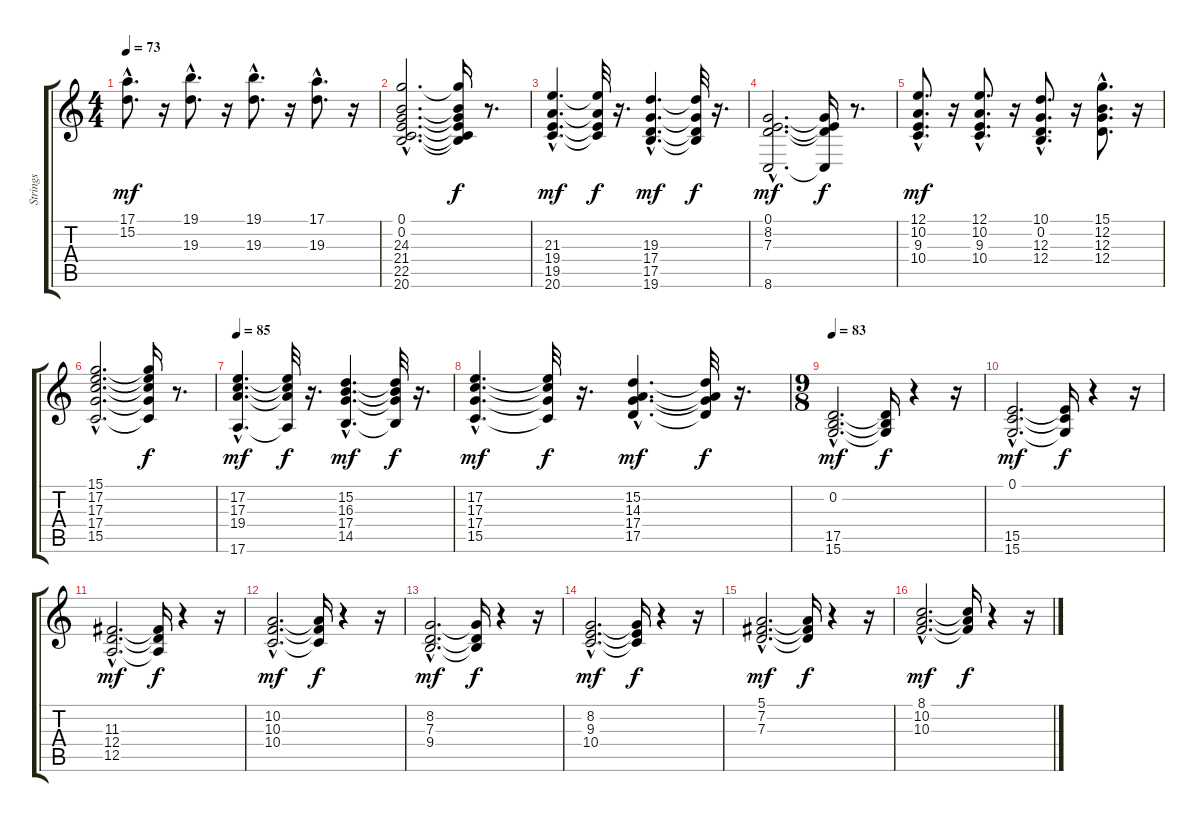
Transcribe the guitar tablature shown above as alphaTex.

\track ("Strings" "Strings") {instrument synthstrings1}
\staff {score tabs}
\tuning (E4 B3 G3 D3 A2 E2) {hide}
\ts (4 4)
\tempo 73
\clef g2
\ks c
(17.1{hac} 15.2{hac}).8{d dy mf} r.16 (19.1{hac} 19.3{hac}).8{d} r.16 (19.1{hac} 19.3{hac}).8{d} r.16 (17.1{hac} 19.3{hac}).8{d} r.16 |
(0.1{hac} 0.2{hac} 24.3{hac} 21.4{hac} 22.5{hac} 20.6{hac}).2{d} (0.1{t} 0.2{t} 24.3{t} 21.4{t} 22.5{t} 20.6{t}).16{dy f} r.8{d} |
(21.3{hac} 19.4{hac} 19.5{hac} 20.6{hac}).4{d dy mf} (21.3{t} 19.4{t} 19.5{t} 20.6{t}).32{dy f} r.16{d} (19.3{hac} 17.4{hac} 17.5{hac} 19.6{hac}).4{d dy mf} (19.3{t} 17.4{t} 17.5{t} 19.6{t}).32{dy f} r.16{d} |
(0.1{hac} 8.2{hac} 7.3{hac} 8.6{hac}).2{d dy mf} (0.1{t} 8.2{t} 7.3{t} 8.6{t}).16{dy f} r.8{d} |
(12.1{hac} 10.2{hac} 9.3{hac} 10.4{hac}).8{d dy mf} r.16 (12.1{hac} 10.2{hac} 9.3{hac} 10.4{hac}).8{d} r.16 (10.1{hac} 0.2{hac} 12.3{hac} 12.4{hac}).8{d} r.16 (15.1{hac} 12.2{hac} 12.3{hac} 12.4{hac}).8{d} r.16 |
(15.1{hac} 17.2{hac} 17.3{hac} 17.4{hac} 15.5{hac}).2{d} (15.1{t} 17.2{t} 17.3{t} 17.4{t} 15.5{t}).16{dy f} r.8{d} |
\tempo 85
(17.2{hac} 17.3{hac} 19.4{hac} 17.6{hac}).4{d dy mf} (17.2{t} 17.3{t} 19.4{t} 17.6{t}).32{dy f} r.16{d} (15.2{hac} 16.3{hac} 17.4{hac} 14.5{hac}).4{d dy mf} (15.2{t} 16.3{t} 17.4{t} 14.5{t}).32{dy f} r.16{d} |
(17.2{hac} 17.3{hac} 17.4{hac} 15.5{hac}).4{d dy mf} (17.2{t} 17.3{t} 17.4{t} 15.5{t}).32{dy f} r.16{d} (15.2{hac} 14.3{hac} 17.4{hac} 17.5{hac}).4{d dy mf} (15.2{t} 14.3{t} 17.4{t} 17.5{t}).32{dy f} r.16{d} |
\ts (9 8)
\tempo 83
(0.2{hac} 17.5{hac} 15.6{hac}).2{d dy mf} (0.2{t} 17.5{t} 15.6{t}).16{dy f} r.4 r.16 |
(0.1{hac} 15.5{hac} 15.6{hac}).2{d dy mf} (0.1{t} 15.5{t} 15.6{t}).16{dy f} r.4 r.16 |
(11.3{hac} 12.4{hac} 12.5{hac}).2{d dy mf} (11.3{t} 12.4{t} 12.5{t}).16{dy f} r.4 r.16 |
(10.2{hac} 10.3{hac} 10.4{hac}).2{d dy mf} (10.2{t} 10.3{t} 10.4{t}).16{dy f} r.4 r.16 |
(8.2{hac} 7.3{hac} 9.4{hac}).2{d dy mf} (8.2{t} 7.3{t} 9.4{t}).16{dy f} r.4 r.16 |
(8.2{hac} 9.3{hac} 10.4{hac}).2{d dy mf} (8.2{t} 9.3{t} 10.4{t}).16{dy f} r.4 r.16 |
(5.1{hac} 7.2{hac} 7.3{hac}).2{d dy mf} (5.1{t} 7.2{t} 7.3{t}).16{dy f} r.4 r.16 |
(8.1{hac} 10.2{hac} 10.3{hac}).2{d dy mf} (8.1{t} 10.2{t} 10.3{t}).16{dy f} r.4 r.16
